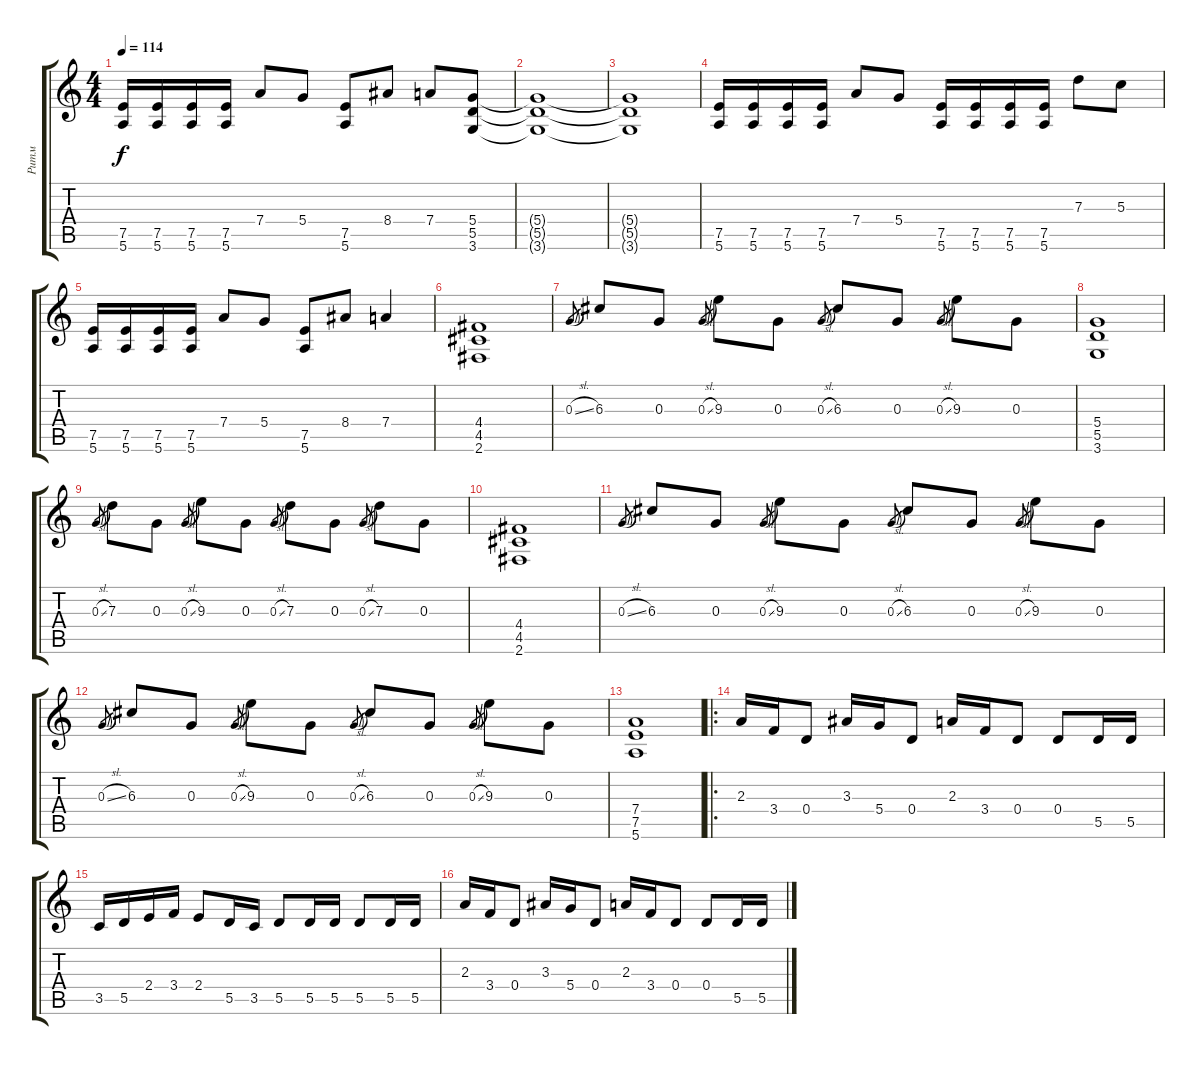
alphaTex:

\track ("Ритм" "Ритм") {instrument distortionguitar}
\staff {score tabs}
\tuning (E4 B3 G3 D3 A2 E2) {hide}
\ts (4 4)
\tempo 114
\clef g2
\ks c
(7.5 5.6).16{dy f} (7.5 5.6).16 (7.5 5.6).16 (7.5 5.6).16 7.4.8 5.4.8 (7.5 5.6).8 8.4.8 7.4.8 (5.4 5.5 3.6).8 |
(5.4{t} 5.5{t} 3.6{t}).1 |
(5.4{t} 5.5{t} 3.6{t}).1 |
(7.5 5.6).16 (7.5 5.6).16 (7.5 5.6).16 (7.5 5.6).16 7.4.8 5.4.8 (7.5 5.6).16 (7.5 5.6).16 (7.5 5.6).16 (7.5 5.6).16 7.3.8 5.3.8 |
(7.5 5.6).16 (7.5 5.6).16 (7.5 5.6).16 (7.5 5.6).16 7.4.8 5.4.8 (7.5 5.6).8 8.4.8 7.4.4 |
(4.4 4.5 2.6).1 |
0.3{sl}.8{gr} 6.3.8 0.3.8 0.3{sl}.8{gr} 9.3.8 0.3.8 0.3{sl}.8{gr} 6.3.8 0.3.8 0.3{sl}.8{gr} 9.3.8 0.3.8 |
(5.4 5.5 3.6).1 |
0.3{sl}.8{gr} 7.3.8 0.3.8 0.3{sl}.8{gr} 9.3.8 0.3.8 0.3{sl}.8{gr} 7.3.8 0.3.8 0.3{sl}.8{gr} 7.3.8 0.3.8 |
(4.4 4.5 2.6).1 |
0.3{sl}.8{gr} 6.3.8 0.3.8 0.3{sl}.8{gr} 9.3.8 0.3.8 0.3{sl}.8{gr} 6.3.8 0.3.8 0.3{sl}.8{gr} 9.3.8 0.3.8 |
0.3{sl}.8{gr} 6.3.8 0.3.8 0.3{sl}.8{gr} 9.3.8 0.3.8 0.3{sl}.8{gr} 6.3.8 0.3.8 0.3{sl}.8{gr} 9.3.8 0.3.8 |
(7.4 7.5 5.6).1 |
\ro
2.3.16 3.4.16 0.4.8 3.3.16 5.4.16 0.4.8 2.3.16 3.4.16 0.4.8 0.4.8 5.5.16 5.5.16 |
3.5.16 5.5.16 2.4.16 3.4.16 2.4.8 5.5.16 3.5.16 5.5.8 5.5.16 5.5.16 5.5.8 5.5.16 5.5.16 |
2.3.16 3.4.16 0.4.8 3.3.16 5.4.16 0.4.8 2.3.16 3.4.16 0.4.8 0.4.8 5.5.16 5.5.16
